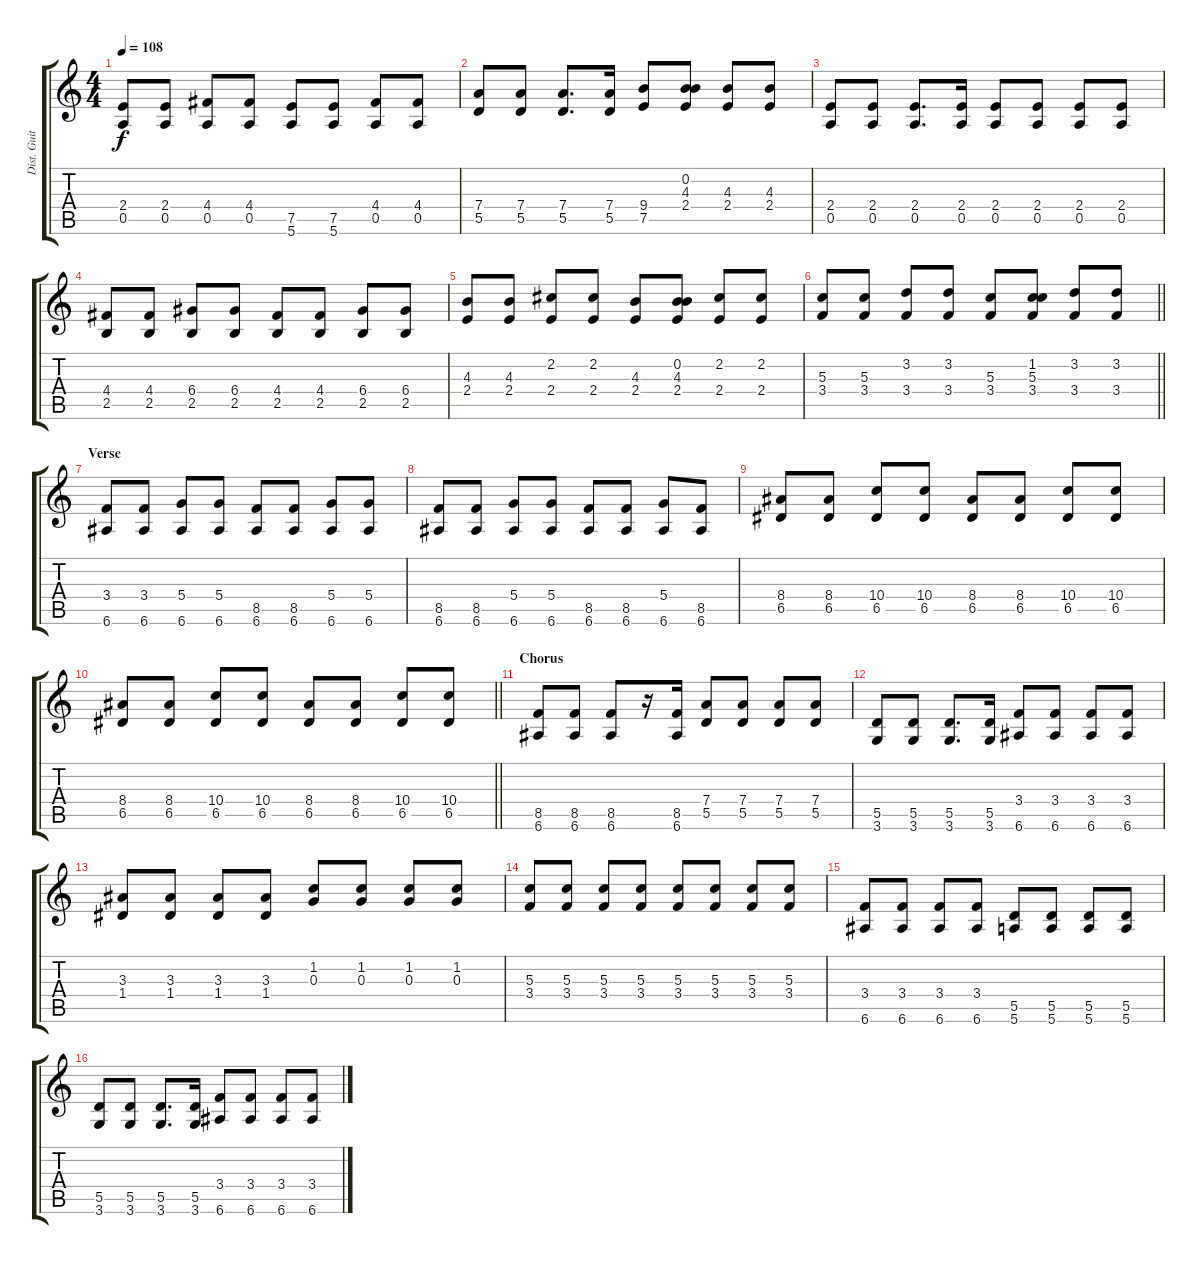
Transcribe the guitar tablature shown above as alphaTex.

\track ("Dist. Guitar" "Dist. Guit") {instrument distortionguitar}
\staff {score tabs}
\tuning (E4 B3 G3 D3 A2 E2) {hide}
\ts (4 4)
\tempo 108
\clef g2
\ks c
(2.4 0.5).8{dy f} (2.4 0.5).8 (4.4 0.5).8 (4.4 0.5).8 (7.5 5.6).8 (7.5 5.6).8 (4.4 0.5).8 (4.4 0.5).8 |
(7.4 5.5).8 (7.4 5.5).8 (7.4 5.5).8{d} (7.4 5.5).16 (9.4 7.5).8 (0.2 4.3 2.4).8 (4.3 2.4).8 (4.3 2.4).8 |
(2.4 0.5).8 (2.4 0.5).8 (2.4 0.5).8{d} (2.4 0.5).16 (2.4 0.5).8 (2.4 0.5).8 (2.4 0.5).8 (2.4 0.5).8 |
(4.4 2.5).8 (4.4 2.5).8 (6.4 2.5).8 (6.4 2.5).8 (4.4 2.5).8 (4.4 2.5).8 (6.4 2.5).8 (6.4 2.5).8 |
(4.3 2.4).8 (4.3 2.4).8 (2.2 2.4).8 (2.2 2.4).8 (4.3 2.4).8 (0.2 4.3 2.4).8 (2.2 2.4).8 (2.2 2.4).8 |
\barLineRight lightlight
(5.3 3.4).8 (5.3 3.4).8 (3.2 3.4).8 (3.2 3.4).8 (5.3 3.4).8 (1.2 5.3 3.4).8 (3.2 3.4).8 (3.2 3.4).8 |
\section ("" "Verse")
(3.4 6.6).8 (3.4 6.6).8 (5.4 6.6).8 (5.4 6.6).8 (8.5 6.6).8 (8.5 6.6).8 (5.4 6.6).8 (5.4 6.6).8 |
(8.5 6.6).8 (8.5 6.6).8 (5.4 6.6).8 (5.4 6.6).8 (8.5 6.6).8 (8.5 6.6).8 (5.4 6.6).8 (8.5 6.6).8 |
(8.4 6.5).8 (8.4 6.5).8 (10.4 6.5).8 (10.4 6.5).8 (8.4 6.5).8 (8.4 6.5).8 (10.4 6.5).8 (10.4 6.5).8 |
\barLineRight lightlight
(8.4 6.5).8 (8.4 6.5).8 (10.4 6.5).8 (10.4 6.5).8 (8.4 6.5).8 (8.4 6.5).8 (10.4 6.5).8 (10.4 6.5).8 |
\section ("" "Chorus")
(8.5 6.6).8 (8.5 6.6).8 (8.5 6.6).8 r.16 (8.5 6.6).16 (7.4 5.5).8 (7.4 5.5).8 (7.4 5.5).8 (7.4 5.5).8 |
(5.5 3.6).8 (5.5 3.6).8 (5.5 3.6).8{d} (5.5 3.6).16 (3.4 6.6).8 (3.4 6.6).8 (3.4 6.6).8 (3.4 6.6).8 |
(3.3 1.4).8 (3.3 1.4).8 (3.3 1.4).8 (3.3 1.4).8 (1.2 0.3).8 (1.2 0.3).8 (1.2 0.3).8 (1.2 0.3).8 |
(5.3 3.4).8 (5.3 3.4).8 (5.3 3.4).8 (5.3 3.4).8 (5.3 3.4).8 (5.3 3.4).8 (5.3 3.4).8 (5.3 3.4).8 |
(3.4 6.6).8 (3.4 6.6).8 (3.4 6.6).8 (3.4 6.6).8 (5.5 5.6).8 (5.5 5.6).8 (5.5 5.6).8 (5.5 5.6).8 |
(5.5 3.6).8 (5.5 3.6).8 (5.5 3.6).8{d} (5.5 3.6).16 (3.4 6.6).8 (3.4 6.6).8 (3.4 6.6).8 (3.4 6.6).8
